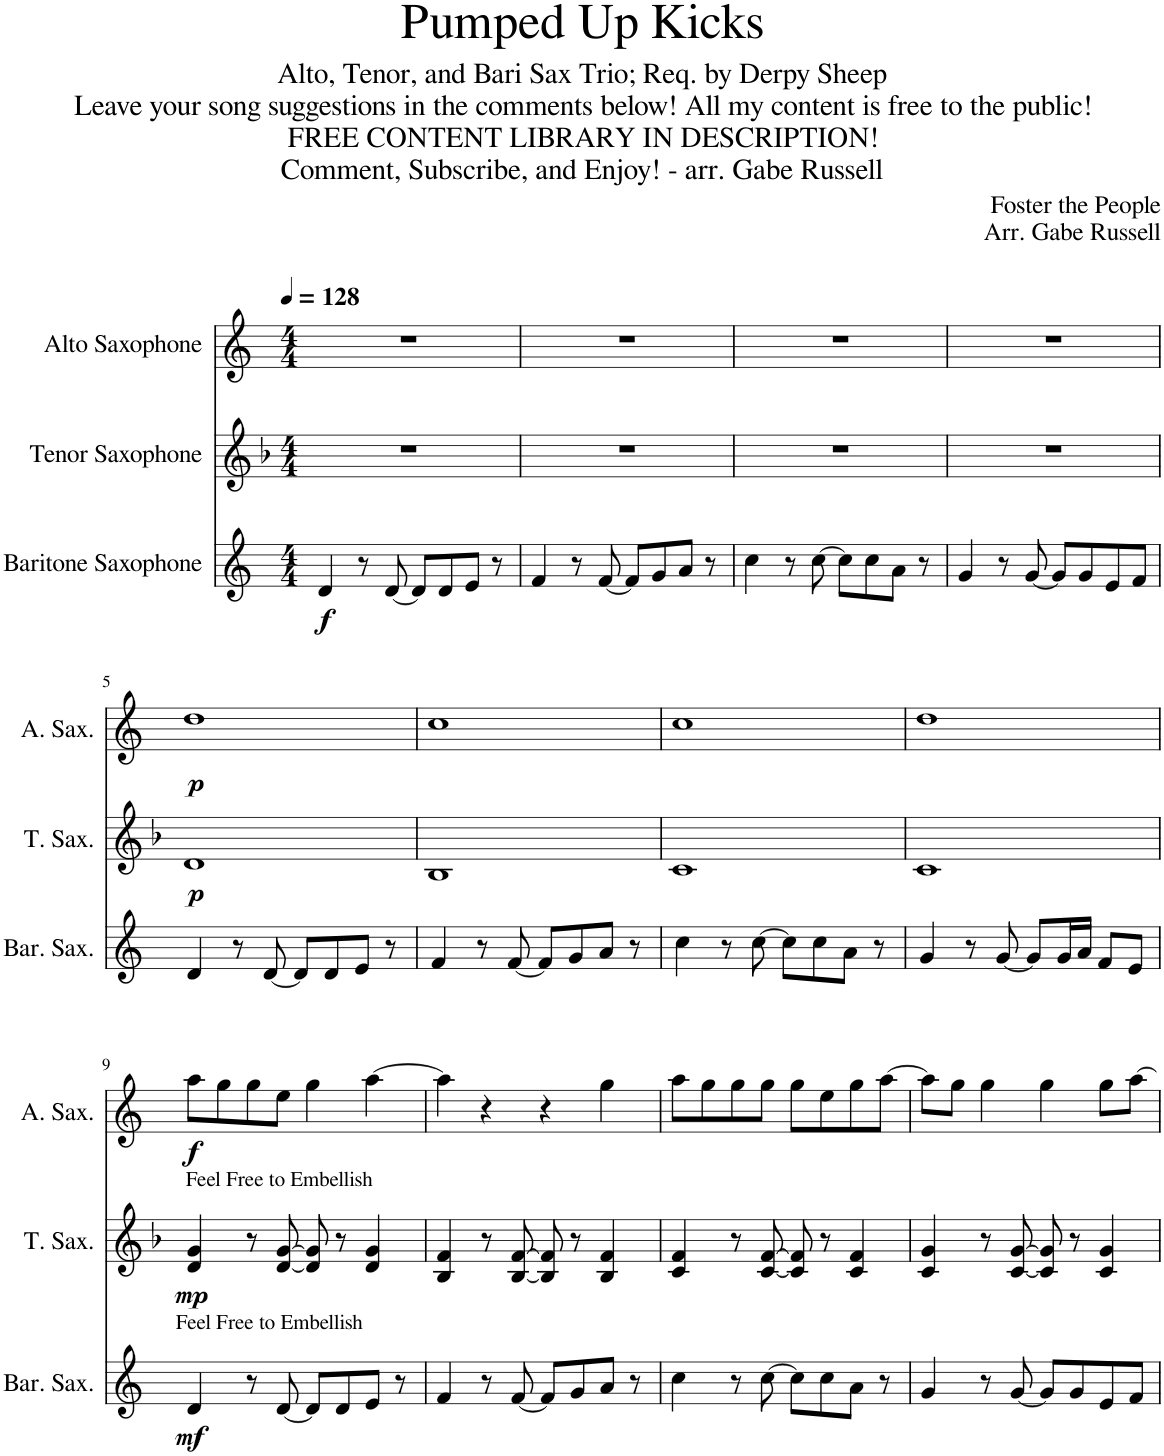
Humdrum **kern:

**kern	**dynam	**kern	**dynam	**kern	**dynam
*part3	*part3	*part2	*part2	*part1	*part1
*staff3	*staff3	*staff2	*staff2	*staff1	*staff1
*I"Baritone Saxophone	*	*I"Tenor Saxophone	*	*I"Alto Saxophone	*
*I'Bar. Sax.	*	*I'T. Sax.	*	*I'A. Sax.	*
*clefG2	*	*clefG2	*	*clefG2	*
*Trd12c21	*	*Trd8c14	*	*Trd5c9	*
*k[]	*	*k[b-]	*	*k[]	*
*M4/4	*	*M4/4	*	*M4/4	*
*MM128	*	*MM128	*	*MM128	*
=1	=1	=1	=1	=1	=1
!	!LO:DY:b	!	!	!	!
4d/	f	1r	.	1r	.
8r	.	.	.	.	.
[8d/	.	.	.	.	.
8d/L]	.	.	.	.	.
8d/	.	.	.	.	.
8e/J	.	.	.	.	.
8r	.	.	.	.	.
=2	=2	=2	=2	=2	=2
4f/	.	1r	.	1r	.
8r	.	.	.	.	.
[8f/	.	.	.	.	.
8f/L]	.	.	.	.	.
8g/	.	.	.	.	.
8a/J	.	.	.	.	.
8r	.	.	.	.	.
=3	=3	=3	=3	=3	=3
4cc\	.	1r	.	1r	.
8r	.	.	.	.	.
[8cc\	.	.	.	.	.
8cc\L]	.	.	.	.	.
8cc\	.	.	.	.	.
8a\J	.	.	.	.	.
8r	.	.	.	.	.
=4	=4	=4	=4	=4	=4
4g/	.	1r	.	1r	.
8r	.	.	.	.	.
[8g/	.	.	.	.	.
8g/L]	.	.	.	.	.
8g/	.	.	.	.	.
8e/	.	.	.	.	.
8f/J	.	.	.	.	.
!!LO:LB:g=z
=5	=5	=5	=5	=5	=5
!	!	!	!LO:DY:b	!	!LO:DY:b
4d/	.	1d	p	1dd	p
8r	.	.	.	.	.
[8d/	.	.	.	.	.
8d/L]	.	.	.	.	.
8d/	.	.	.	.	.
8e/J	.	.	.	.	.
8r	.	.	.	.	.
=6	=6	=6	=6	=6	=6
4f/	.	1B-	.	1cc	.
8r	.	.	.	.	.
[8f/	.	.	.	.	.
8f/L]	.	.	.	.	.
8g/	.	.	.	.	.
8a/J	.	.	.	.	.
8r	.	.	.	.	.
=7	=7	=7	=7	=7	=7
4cc\	.	1c	.	1cc	.
8r	.	.	.	.	.
[8cc\	.	.	.	.	.
8cc\L]	.	.	.	.	.
8cc\	.	.	.	.	.
8a\J	.	.	.	.	.
8r	.	.	.	.	.
=8	=8	=8	=8	=8	=8
4g/	.	1c	.	1dd	.
8r	.	.	.	.	.
[8g/	.	.	.	.	.
8g/L]	.	.	.	.	.
16g/L	.	.	.	.	.
16a/JJ	.	.	.	.	.
8f/L	.	.	.	.	.
8e/J	.	.	.	.	.
!!LO:LB:g=z
=9	=9	=9	=9	=9	=9
!	!	!LO:TX:a:t=Feel Free to Embellish	!	!	!
!LO:TX:a:t=Feel Free to Embellish	!	!	!	!	!
!	!LO:DY:b	!	!LO:DY:b	!	!LO:DY:b
4d/	mf	4d/ 4g/	mp	8aa\L	f
.	.	.	.	8gg\	.
8r	.	8r	.	8gg\	.
[8d/	.	[8d/ [8g/	.	8ee\J	.
8d/L]	.	8d/] 8g/]	.	4gg\	.
8d/	.	8r	.	.	.
8e/J	.	4d/ 4g/	.	[4aa\	.
8r	.	.	.	.	.
=10	=10	=10	=10	=10	=10
4f/	.	4B-/ 4f/	.	4aa\]	.
8r	.	8r	.	4r	.
[8f/	.	[8B-/ [8f/	.	.	.
8f/L]	.	8B-/] 8f/]	.	4r	.
8g/	.	8r	.	.	.
8a/J	.	4B-/ 4f/	.	4gg\	.
8r	.	.	.	.	.
=11	=11	=11	=11	=11	=11
4cc\	.	4c/ 4f/	.	8aa\L	.
.	.	.	.	8gg\	.
8r	.	8r	.	8gg\	.
[8cc\	.	[8c/ [8f/	.	8gg\J	.
8cc\L]	.	8c/] 8f/]	.	8gg\L	.
8cc\	.	8r	.	8ee\	.
8a\J	.	4c/ 4f/	.	8gg\	.
8r	.	.	.	[8aa\J	.
=12	=12	=12	=12	=12	=12
4g/	.	4c/ 4g/	.	8aa\L]	.
.	.	.	.	8gg\J	.
8r	.	8r	.	4gg\	.
[8g/	.	[8c/ [8g/	.	.	.
8g/L]	.	8c/] 8g/]	.	4gg\	.
8g/	.	8r	.	.	.
8e/	.	4c/ 4g/	.	8gg\L	.
8f/J	.	.	.	[8aa\J	.
=	=	=	=	=	=
*-	*-	*-	*-	*-	*-
